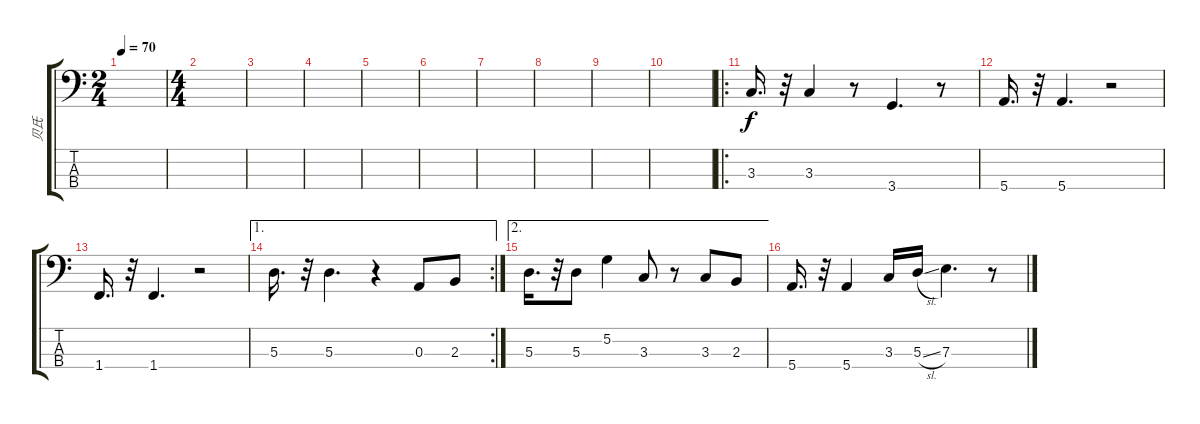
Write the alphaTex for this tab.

\track ("贝氏" "贝氏") {instrument electricbassfinger}
\staff {score tabs}
\tuning (G2 D2 A1 E1) {hide}
\ts (2 4)
\tempo 70
\clef f4
\ks c
|
\ts (4 4)
|
|
|
|
|
|
|
|
|
\ro
3.3.16{d} r.32 3.3.4 r.8 3.4.4{d} r.8 |
5.4.16{d} r.32 5.4.4{d} r.2 |
1.4.16{d} r.32 1.4.4{d} r.2{txt ""} |
\ae 1
\rc 2
5.3.16{d} r.32 5.3.4{d} r.4 0.3.8 2.3.8 |
\ae 2
5.3.16{d} r.32 5.3.8 5.2.4 3.3.8 r.8 3.3.8 2.3.8 |
5.4.16{d} r.32 5.4.4 3.3.16 5.3{sl}.16 7.3.4{d} r.8
